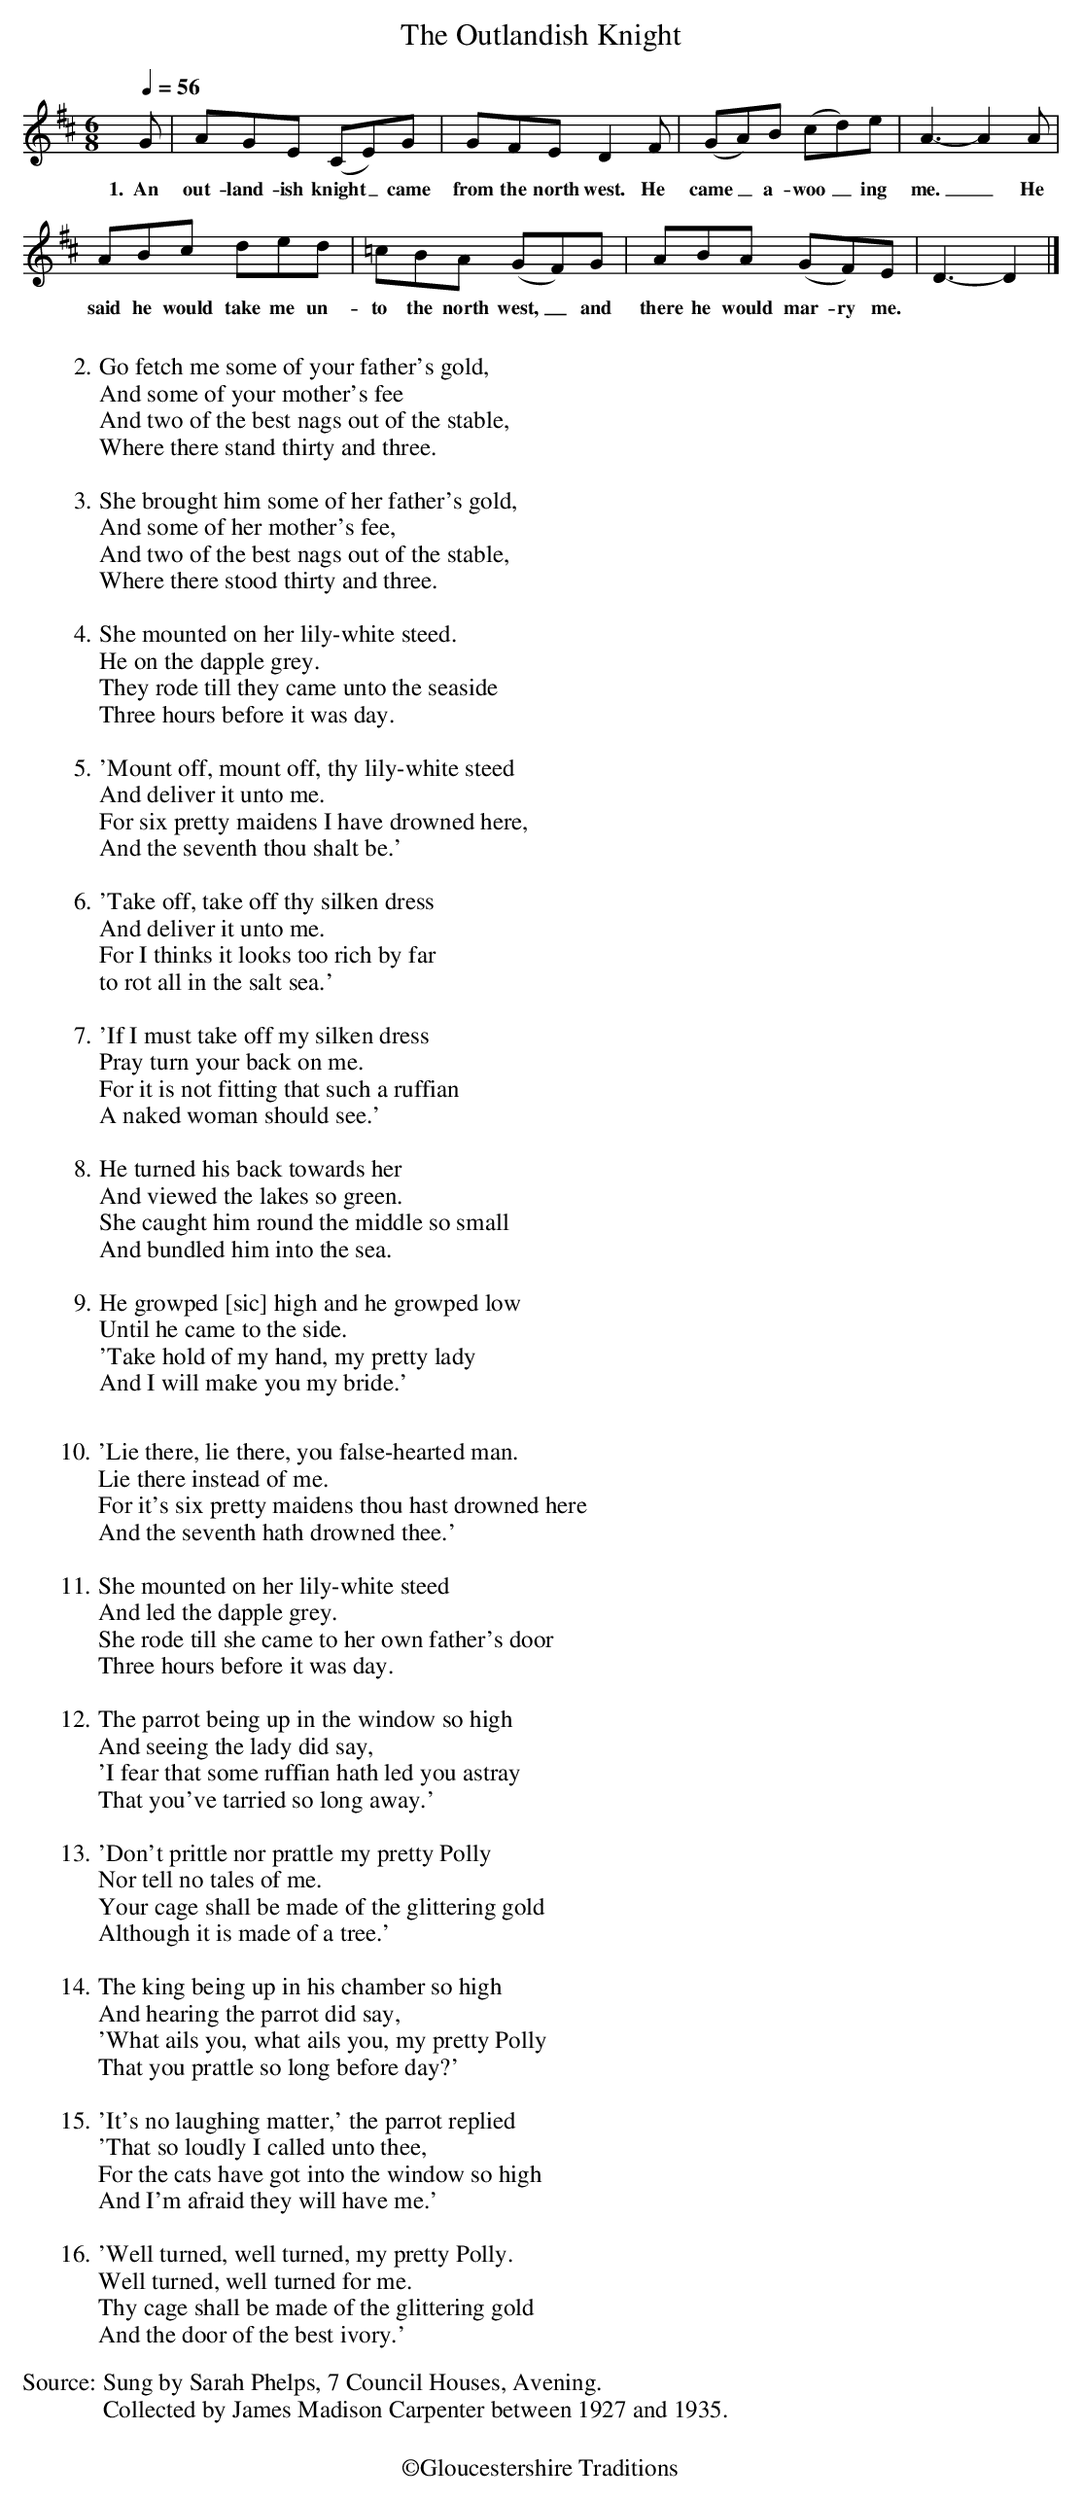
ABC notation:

X:1
T: The Outlandish Knight
M: 6/8
L:  1/8
Q:1/4=56
K: D
G|AGE (CE)G|GFE D2F|(GA)B (cd)e|A3-A2A|
w:1.~~An out-land-ish knight_ came from the north west.  He came_ a-woo_ing me._ He
ABc ded|=cBA (GF)G|ABA (GF)E|D3-D2|]
w:said he would take me un-to the north west,_ and there he would mar-ry me.
w:
W:
W:2. Go fetch me some of your father's gold,
W:And some of your mother's fee
W:And two of the best nags out of the stable,
W:Where there stand thirty and three.
W:
W:3. She brought him some of her father's gold,
W:And some of her mother's fee,
W:And two of the best nags out of the stable,
W:Where there stood thirty and three.
W:
W:4. She mounted on her lily-white steed.
W:He on the dapple grey.
W:They rode till they came unto the seaside
W:Three hours before it was day.
W:
W:5. 'Mount off, mount off, thy lily-white steed
W:And deliver it unto me.
W:For six pretty maidens I have drowned here,
W:And the seventh thou shalt be.'
W:
W: 6. 'Take off, take off thy silken dress
W:And deliver it unto me.
W:For I thinks it looks too rich by far
W:to rot all in the salt sea.'
W:
W:7. 'If I must take off my silken dress
W:Pray turn your back on me.
W:For it is not fitting that such a ruffian
W:A naked woman should see.'
W:
W:8. He turned his back towards her
W:And viewed the lakes so green.
W:She caught him round the middle so small
W:And bundled him into the sea.
W:
W:9. He growped [sic] high and he growped low
W:Until he came to the side.
W:'Take hold of my hand, my pretty lady
W:And I will make you my bride.'
W:
W:10. 'Lie there, lie there, you false-hearted man.
W:Lie there instead of me.
W:For it's six pretty maidens thou hast drowned here
W:And the seventh hath drowned thee.'
W:
W:11. She mounted on her lily-white steed
W:And led the dapple grey.
W:She rode till she came to her own father's door
W:Three hours before it was day.
W:
W:12. The parrot being up in the window so high
W:And seeing the lady did say,
W:'I fear that some ruffian hath led you astray
W:That you've tarried so long away.'
W:
W:13. 'Don't prittle nor prattle my pretty Polly
W:Nor tell no tales of me.
W:Your cage shall be made of the glittering gold
W:Although it is made of a tree.'
W:
W:14.The king being up in his chamber so high
W:And hearing the parrot did say,
W:'What ails you, what ails you, my pretty Polly
W:That you prattle so long before day?'
W:
W:15. 'It's no laughing matter,' the parrot replied
W:'That so loudly I called unto thee,
W:For the cats have got into the window so high
W:And I'm afraid they will have me.'
W:
W:16. 'Well turned, well turned, my pretty Polly.
W:Well turned, well turned for me.
W:Thy cage shall be made of the glittering gold
W:And the door of the best ivory.'
W:
